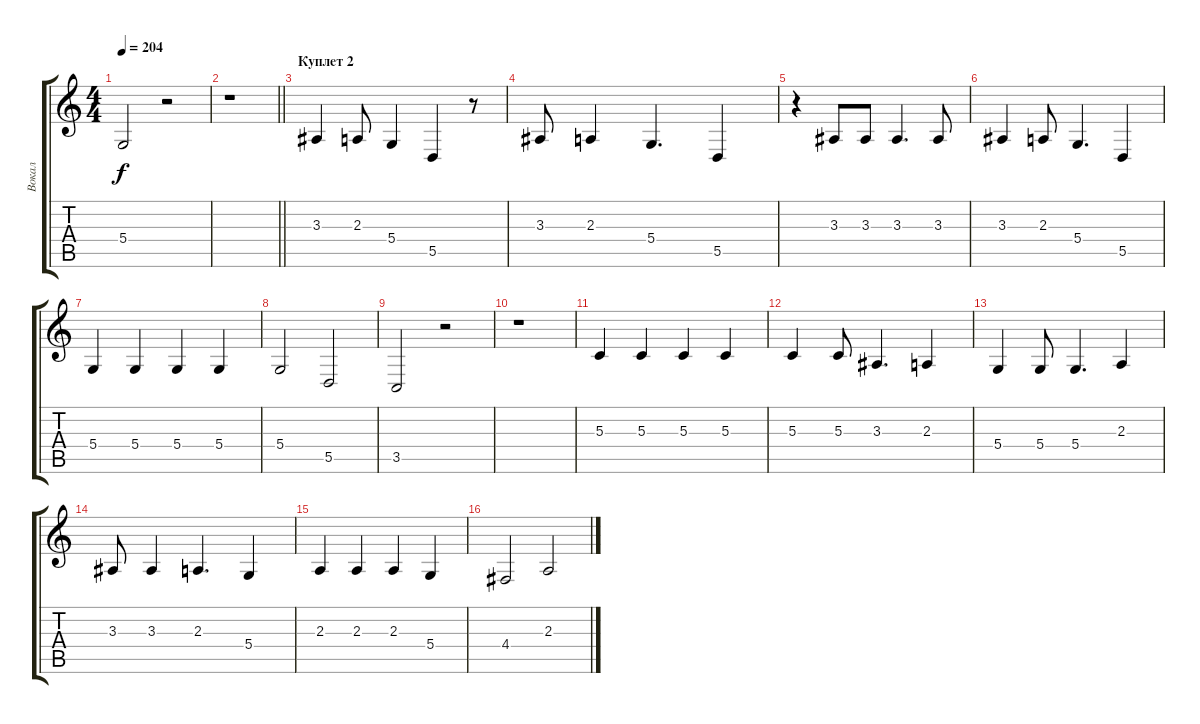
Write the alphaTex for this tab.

\track ("Вокал" "Вокал") {instrument tenorsax}
\staff {score tabs}
\tuning (E4 B3 G3 D3 A2 E2) {hide}
\ts (4 4)
\tempo 204
\clef g2
\ks c
5.4.2{dy f} r.2 |
\barLineRight lightlight
r.1 |
\section ("" "Куплет 2")
3.3.4 2.3.8 5.4.4 5.5.4 r.8 |
3.3.8 2.3.4 5.4.4{d} 5.5.4 |
r.4 3.3.8 3.3.8 3.3.4{d} 3.3.8 |
3.3.4 2.3.8 5.4.4{d} 5.5.4 |
5.4.4 5.4.4 5.4.4 5.4.4 |
5.4.2 5.5.2 |
3.5.2 r.2 |
r.1 |
5.3.4 5.3.4 5.3.4 5.3.4 |
5.3.4 5.3.8 3.3.4{d} 2.3.4 |
5.4.4 5.4.8 5.4.4{d} 2.3.4 |
3.3.8 3.3.4 2.3.4{d} 5.4.4 |
2.3.4 2.3.4 2.3.4 5.4.4 |
4.4.2 2.3.2
